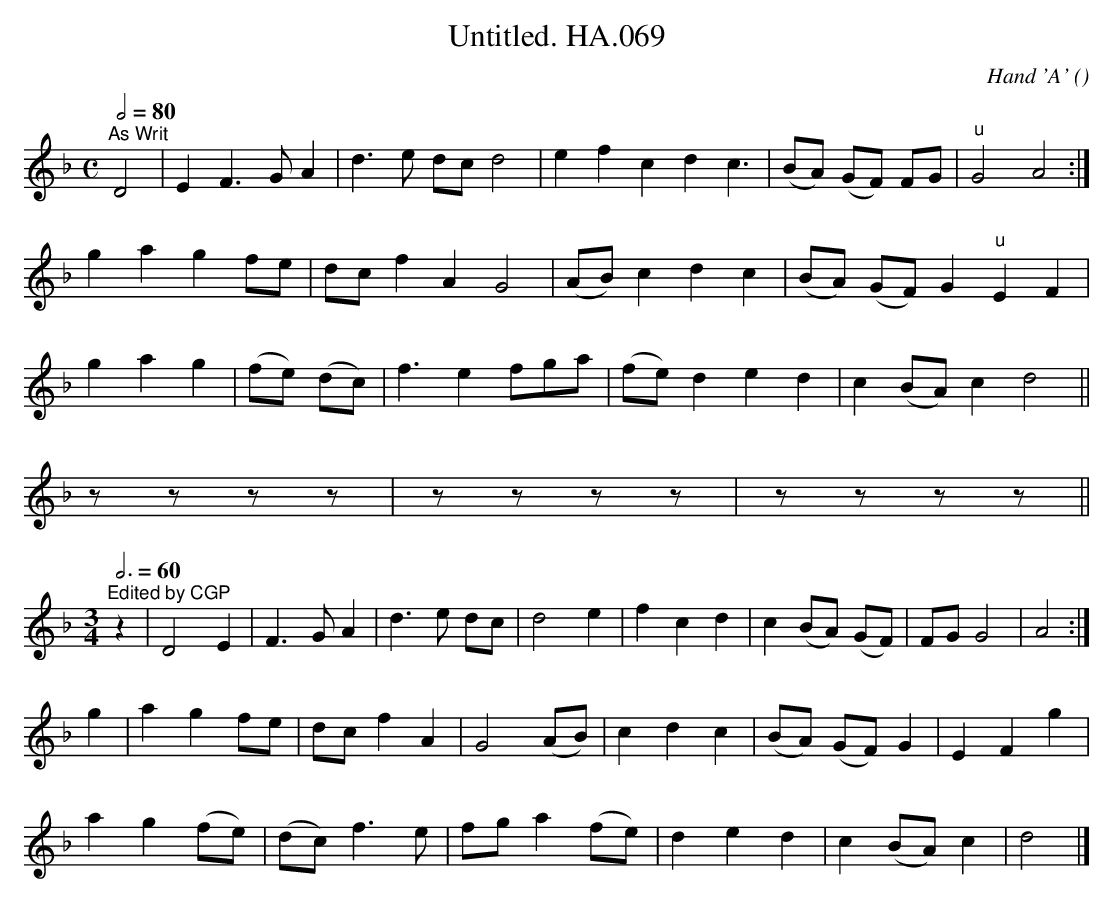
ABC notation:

X:1
T:Untitled. HA.069
M:C
L:1/8
Q:1/2=80
C:Hand 'A'
O:
K:F
"^As Writ"D4|E2F3GA2|d3e dcd4|e2f2c2d2c3|(BA) (GF) FG|"u"G4A4:|
g2a2 g2fe|dcf2A2G4|(AB) c2d2c2|(BA) (GF) G2"u"E2F2|
g2a2g2|(fe) (dc)|f3e2 fga|(fe)d2e2d2|c2(BA) c2d4||
zzzz|zzzz|zzzz||
M:3/4
Q:3/4=60
"^Edited by CGP"\
z2|D4 E2|F3GA2|d3e dc|d4 e2|f2c2d2|c2 (BA) (GF) |FGG4|A4:|
g2|a2 g2fe|dc f2A2|G4 (AB)| c2d2c2|(BA) (GF) G2|E2F2g2|
a2g2 (fe)| (dc) f3e| fga2 (fe)|d2e2d2|c2(BA) c2|d4|]
